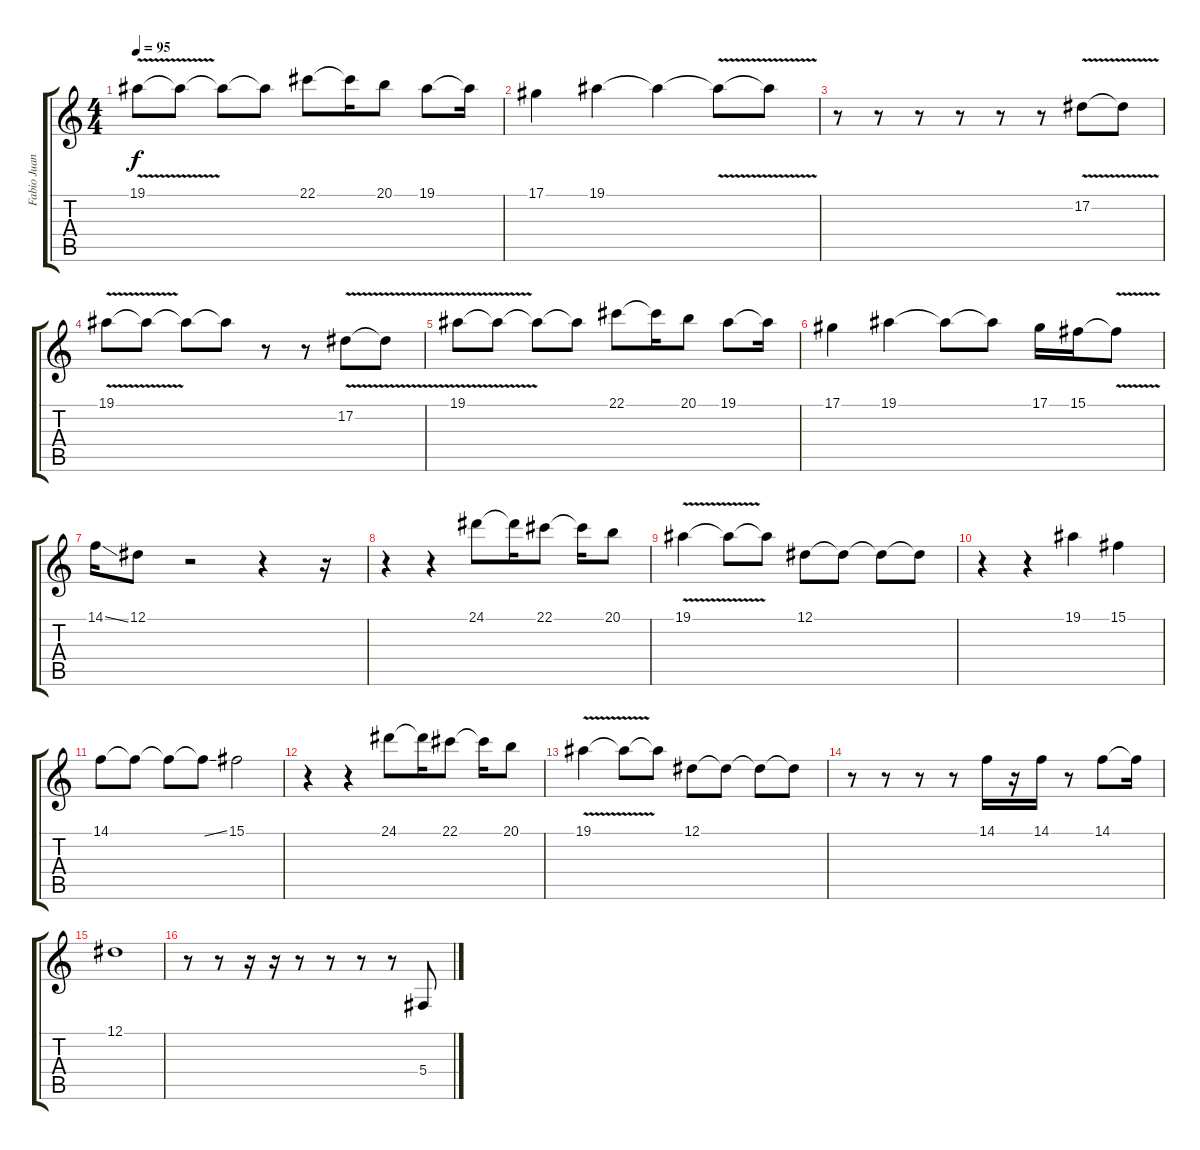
\track ("Fabio Juan" "Fabio Juan") {instrument lead6voice}
\staff {score tabs}
\tuning (Eb4 Bb3 Gb3 Db3 Ab2 Eb2) {hide}
\ts (4 4)
\tempo 95
\clef g2
\ks c
19.1{v}.8{dy f} 19.1{t}.8 19.1{t}.8 19.1{t}.8 22.1.8 22.1{t}.16 20.1.8 19.1.8 19.1{t}.16 |
17.1.4 19.1.4 19.1{t}.4 19.1{v t}.8 19.1{v t}.8 |
r.8 r.8 r.8 r.8 r.8 r.8 17.2{v}.8 17.2{t}.8 |
19.1{v}.8 19.1{t}.8 19.1{t}.8 19.1{t}.8 r.8 r.8 17.2{v}.8 17.2{t}.8 |
19.1{v}.8 19.1{t}.8 19.1{t}.8 19.1{t}.8 22.1.8 22.1{t}.16 20.1.8 19.1.8 19.1{t}.16 |
17.1.4 19.1.4 19.1{t}.8 19.1{t}.8 17.1.16 15.1.16 15.1{v t}.8 |
14.1{ss}.16 12.1.8 r.2 r.4 r.16 |
r.4 r.4 24.1.8 24.1{t}.16 22.1.8 22.1{t}.16 20.1.8 |
19.1{v}.4 19.1{t}.8 19.1{t}.8 12.1.8 12.1{t}.8 12.1{t}.8 12.1{t}.8 |
r.4 r.4 19.1.4 15.1.4 |
14.1.8 14.1{t}.8 14.1{t}.8 14.1{ss t}.8 15.1.2 |
r.4 r.4 24.1.8 24.1{t}.16 22.1.8 22.1{t}.16 20.1.8 |
19.1{v}.4 19.1{t}.8 19.1{t}.8 12.1.8 12.1{t}.8 12.1{t}.8 12.1{t}.8 |
r.8 r.8 r.8 r.8 14.1.16 r.16 14.1.16 r.8 14.1.8 14.1{t}.16 |
12.1.1 |
r.8 r.8 r.16 r.16 r.8 r.8 r.8 r.8 5.4.8
